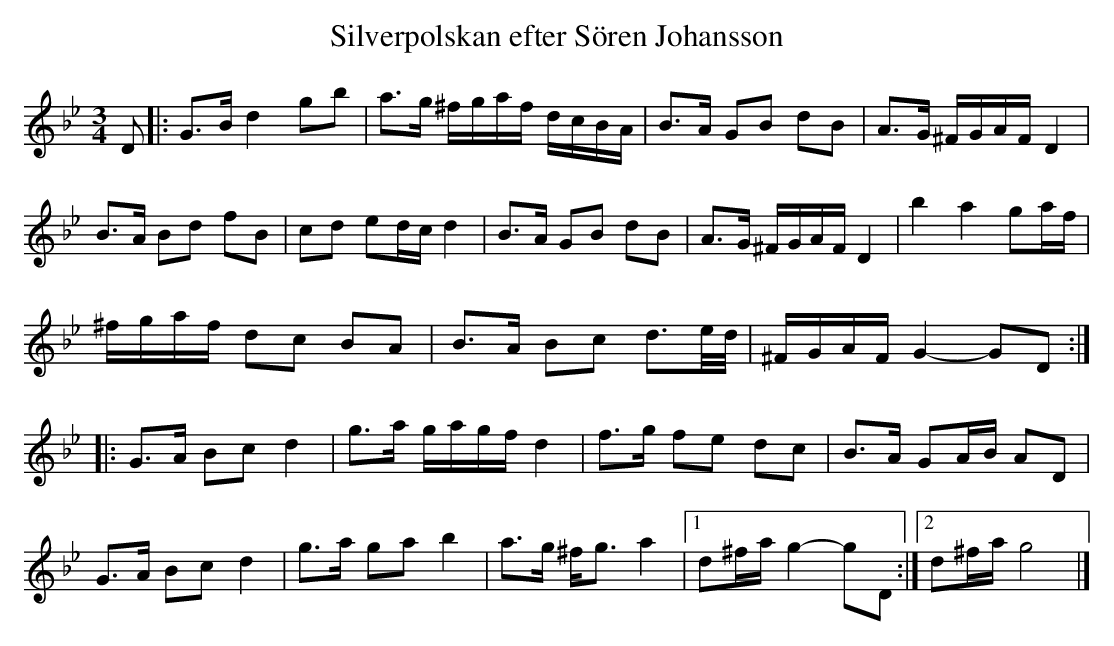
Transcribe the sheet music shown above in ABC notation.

X:1
T:Silverpolskan efter Sören Johansson
L:1/16
M:3/4
K:Gm
D2 |: G2>B2 d4 g2b2 | a2>g2 ^fgaf dcBA | B2>A2 G2B2 d2B2 | A2>G2 ^FGAF D4 |
B2>A2 B2d2 f2B2 | c2d2 e2dc d4 | B2>A2 G2B2 d2B2 | A2>G2 ^FGAF D4 | b4 a4 g2af |
^fgaf d2c2 B2A2 | B2>A2 B2c2 d3e/d/ | ^FGAF G4- G2D2 ::
G2>A2 B2c2 d4 | g2>a2 gagf d4 | f2>g2 f2e2 d2c2 | B2>A2 G2AB A2D2 |
G2>A2 B2c2 d4 | g2>a2 g2a2 b4 | a2>g2 ^f2<g2 a4 |1 d2^fa g4- g2D2 :|2 d2^fa g8 |]
